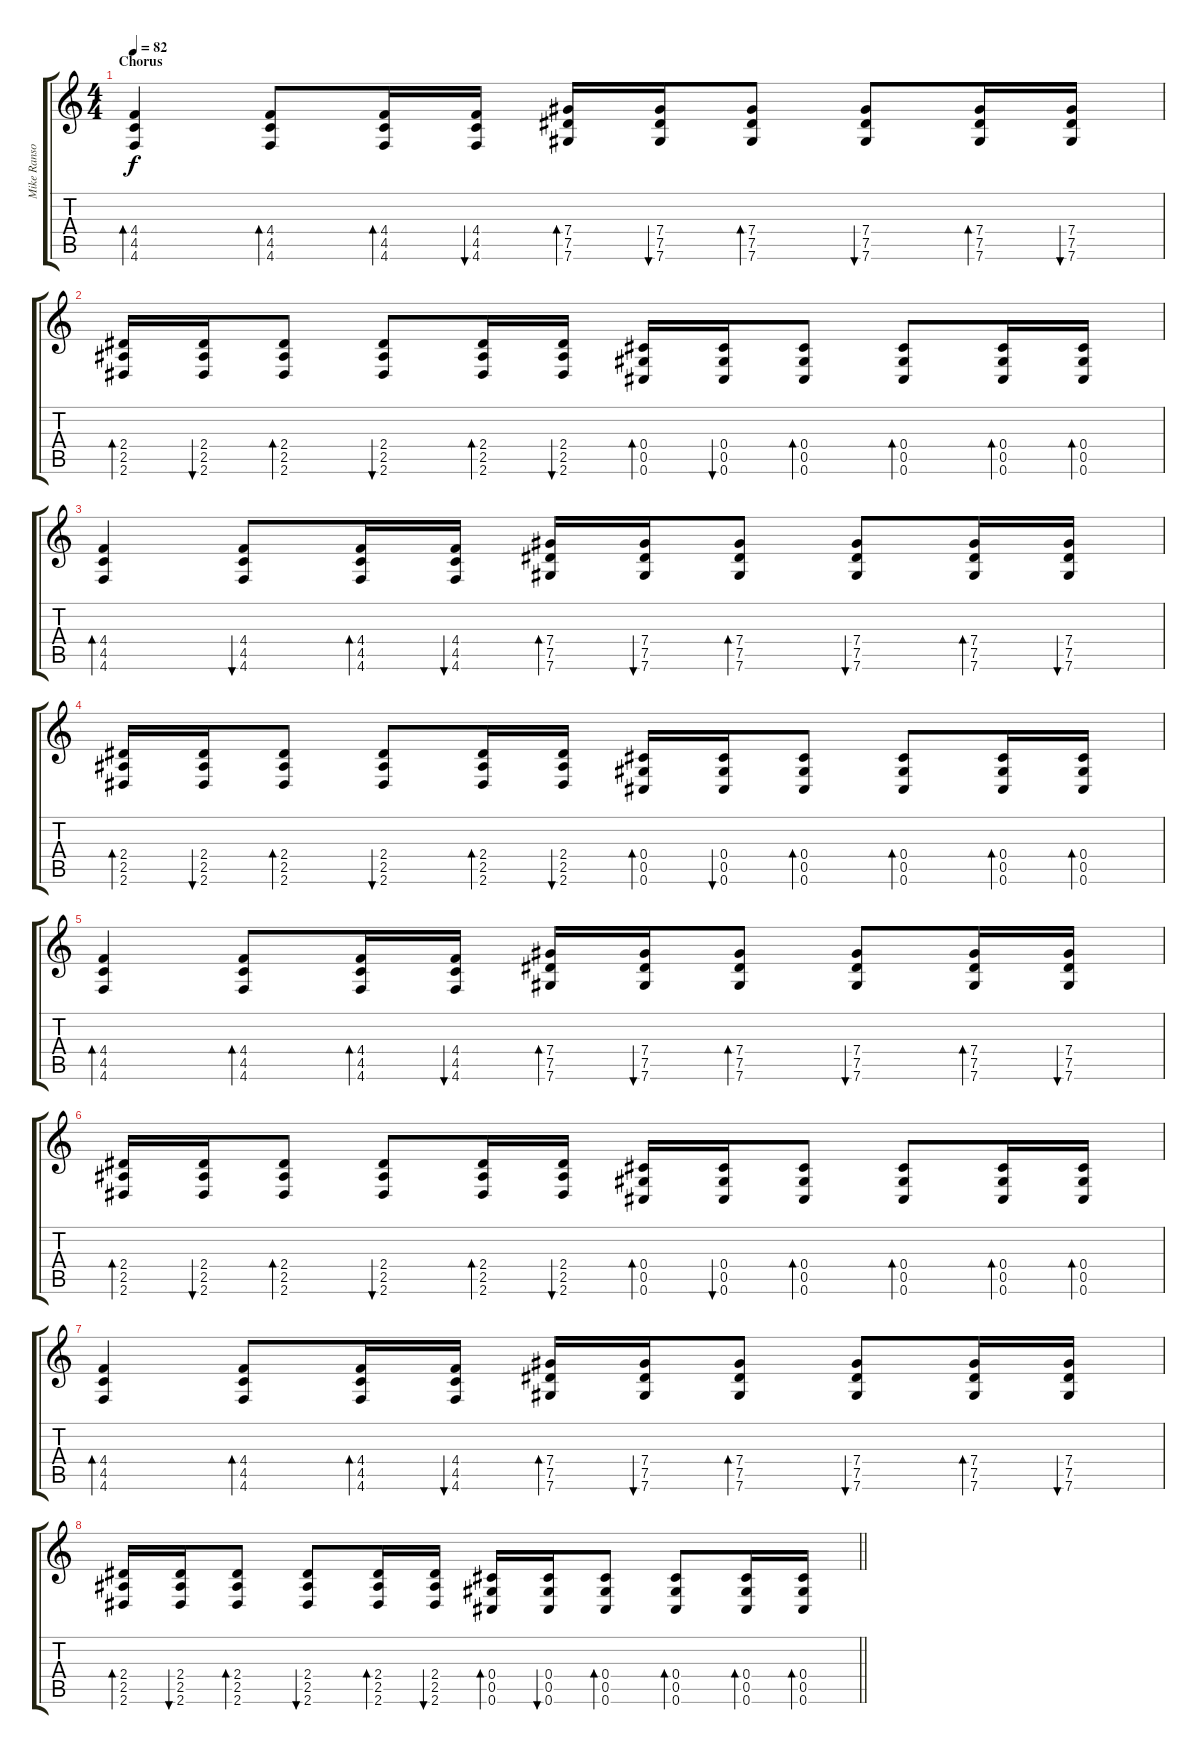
\track ("Mike Ransom(Melodics& Distortion)" "Mike Ranso") {instrument acousticguitarsteel}
\staff {score tabs}
\tuning (Eb4 Bb3 Gb3 Db3 Ab2 Db2) {hide}
\ts (4 4)
\section ("" "Chorus")
\tempo 82
\clef g2
\ks c
(4.4 4.5 4.6).4{bd 30 dy f volume 16 instrument distortionguitar} (4.4 4.5 4.6).8{bd 30} (4.4 4.5 4.6).16{bd 30} (4.4 4.5 4.6).16{bu 30} (7.4 7.5 7.6).16{bd 30} (7.4 7.5 7.6).16{bu 30} (7.4 7.5 7.6).8{bd 30} (7.4 7.5 7.6).8{bu 30} (7.4 7.5 7.6).16{bd 30} (7.4 7.5 7.6).16{bu 30} |
(2.4 2.5 2.6).16{bd 30} (2.4 2.5 2.6).16{bu 30} (2.4 2.5 2.6).8{bd 30} (2.4 2.5 2.6).8{bu 30} (2.4 2.5 2.6).16{bd 30} (2.4 2.5 2.6).16{bu 30} (0.4 0.5 0.6).16{bd 30} (0.4 0.5 0.6).16{bu 30} (0.4 0.5 0.6).8{bd 30} (0.4 0.5 0.6).8{bd 30} (0.4 0.5 0.6).16{bd 30} (0.4 0.5 0.6).16{bd 30} |
(4.4 4.5 4.6).4{bd 30} (4.4 4.5 4.6).8{bu 30} (4.4 4.5 4.6).16{bd 30} (4.4 4.5 4.6).16{bu 30} (7.4 7.5 7.6).16{bd 30} (7.4 7.5 7.6).16{bu 30} (7.4 7.5 7.6).8{bd 30} (7.4 7.5 7.6).8{bu 30} (7.4 7.5 7.6).16{bd 30} (7.4 7.5 7.6).16{bu 30} |
(2.4 2.5 2.6).16{bd 30} (2.4 2.5 2.6).16{bu 30} (2.4 2.5 2.6).8{bd 30} (2.4 2.5 2.6).8{bu 30} (2.4 2.5 2.6).16{bd 30} (2.4 2.5 2.6).16{bu 30} (0.4 0.5 0.6).16{bd 30} (0.4 0.5 0.6).16{bu 30} (0.4 0.5 0.6).8{bd 30} (0.4 0.5 0.6).8{bd 30} (0.4 0.5 0.6).16{bd 30} (0.4 0.5 0.6).16{bd 30} |
(4.4 4.5 4.6).4{bd 30 instrument distortionguitar} (4.4 4.5 4.6).8{bd 30} (4.4 4.5 4.6).16{bd 30} (4.4 4.5 4.6).16{bu 30} (7.4 7.5 7.6).16{bd 30} (7.4 7.5 7.6).16{bu 30} (7.4 7.5 7.6).8{bd 30} (7.4 7.5 7.6).8{bu 30} (7.4 7.5 7.6).16{bd 30} (7.4 7.5 7.6).16{bu 30} |
(2.4 2.5 2.6).16{bd 30} (2.4 2.5 2.6).16{bu 30} (2.4 2.5 2.6).8{bd 30} (2.4 2.5 2.6).8{bu 30} (2.4 2.5 2.6).16{bd 30} (2.4 2.5 2.6).16{bu 30} (0.4 0.5 0.6).16{bd 30} (0.4 0.5 0.6).16{bu 30} (0.4 0.5 0.6).8{bd 30} (0.4 0.5 0.6).8{bd 30} (0.4 0.5 0.6).16{bd 30} (0.4 0.5 0.6).16{bd 30} |
(4.4 4.5 4.6).4{bd 30} (4.4 4.5 4.6).8{bd 30} (4.4 4.5 4.6).16{bd 30} (4.4 4.5 4.6).16{bu 30} (7.4 7.5 7.6).16{bd 30} (7.4 7.5 7.6).16{bu 30} (7.4 7.5 7.6).8{bd 30} (7.4 7.5 7.6).8{bu 30} (7.4 7.5 7.6).16{bd 30} (7.4 7.5 7.6).16{bu 30} |
\barLineRight lightlight
(2.4 2.5 2.6).16{bd 30} (2.4 2.5 2.6).16{bu 30} (2.4 2.5 2.6).8{bd 30} (2.4 2.5 2.6).8{bu 30} (2.4 2.5 2.6).16{bd 30} (2.4 2.5 2.6).16{bu 30} (0.4 0.5 0.6).16{bd 30} (0.4 0.5 0.6).16{bu 30} (0.4 0.5 0.6).8{bd 30} (0.4 0.5 0.6).8{bd 30} (0.4 0.5 0.6).16{bd 30} (0.4 0.5 0.6).16{bd 30}
